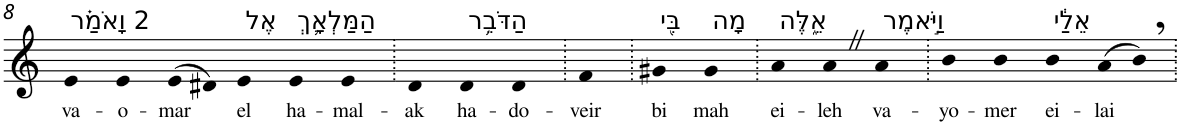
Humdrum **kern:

**kern	**text
*part1	*part1
*staff1	*staff1
*I"Piano	*
*I'Pno	*
!!LO:PB:g=z
*clefG2	*
*k[]	*
=8	=8
!LO:TX:a:t=2 וָאֹמַ֗ר	!
!	!LO:LY:b
4e	va-
!	!LO:LY:b
4e	-o-
!	!LO:LY:b
(>8e	-mar
8d#X)	.
!LO:TX:a:t=אֶל	!
!	!LO:LY:b
4e	el
!LO:TX:a:t=הַמַּלְאָ֛ךְ	!
!	!LO:LY:b
4e	ha-
!	!LO:LY:b
4e	-mal-
=9.	=9.
!	!LO:LY:b
4d	-ak
!LO:TX:a:t=הַדֹּבֵ֥ר	!
!	!LO:LY:b
4d	ha-
!	!LO:LY:b
4d	-do-
=10.	=10.
!	!LO:LY:b
4f	-veir
=11.	=11.
!LO:TX:a:t=בִּ֖י	!
!	!LO:LY:b
4g#X	bi
!LO:TX:a:t=מָה	!
!	!LO:LY:b
4g#	mah
=12.	=12.
!LO:TX:a:t=אֵ֑לֶּה	!
!	!LO:LY:b
4a	ei-
!	!LO:LY:b
4aZ	-leh
!LO:TX:a:t=וַיֹּ֣אמֶר	!
!	!LO:LY:b
4a	va-
=13.	=13.
!	!LO:LY:b
4b	-yo-
!	!LO:LY:b
4b	-mer
!LO:TX:a:t=אֵלַ֔י	!
!	!LO:LY:b
4b	ei-
!	!LO:LY:b
(>8a	-lai
8b,)	.
=.	=.
*-	*-
